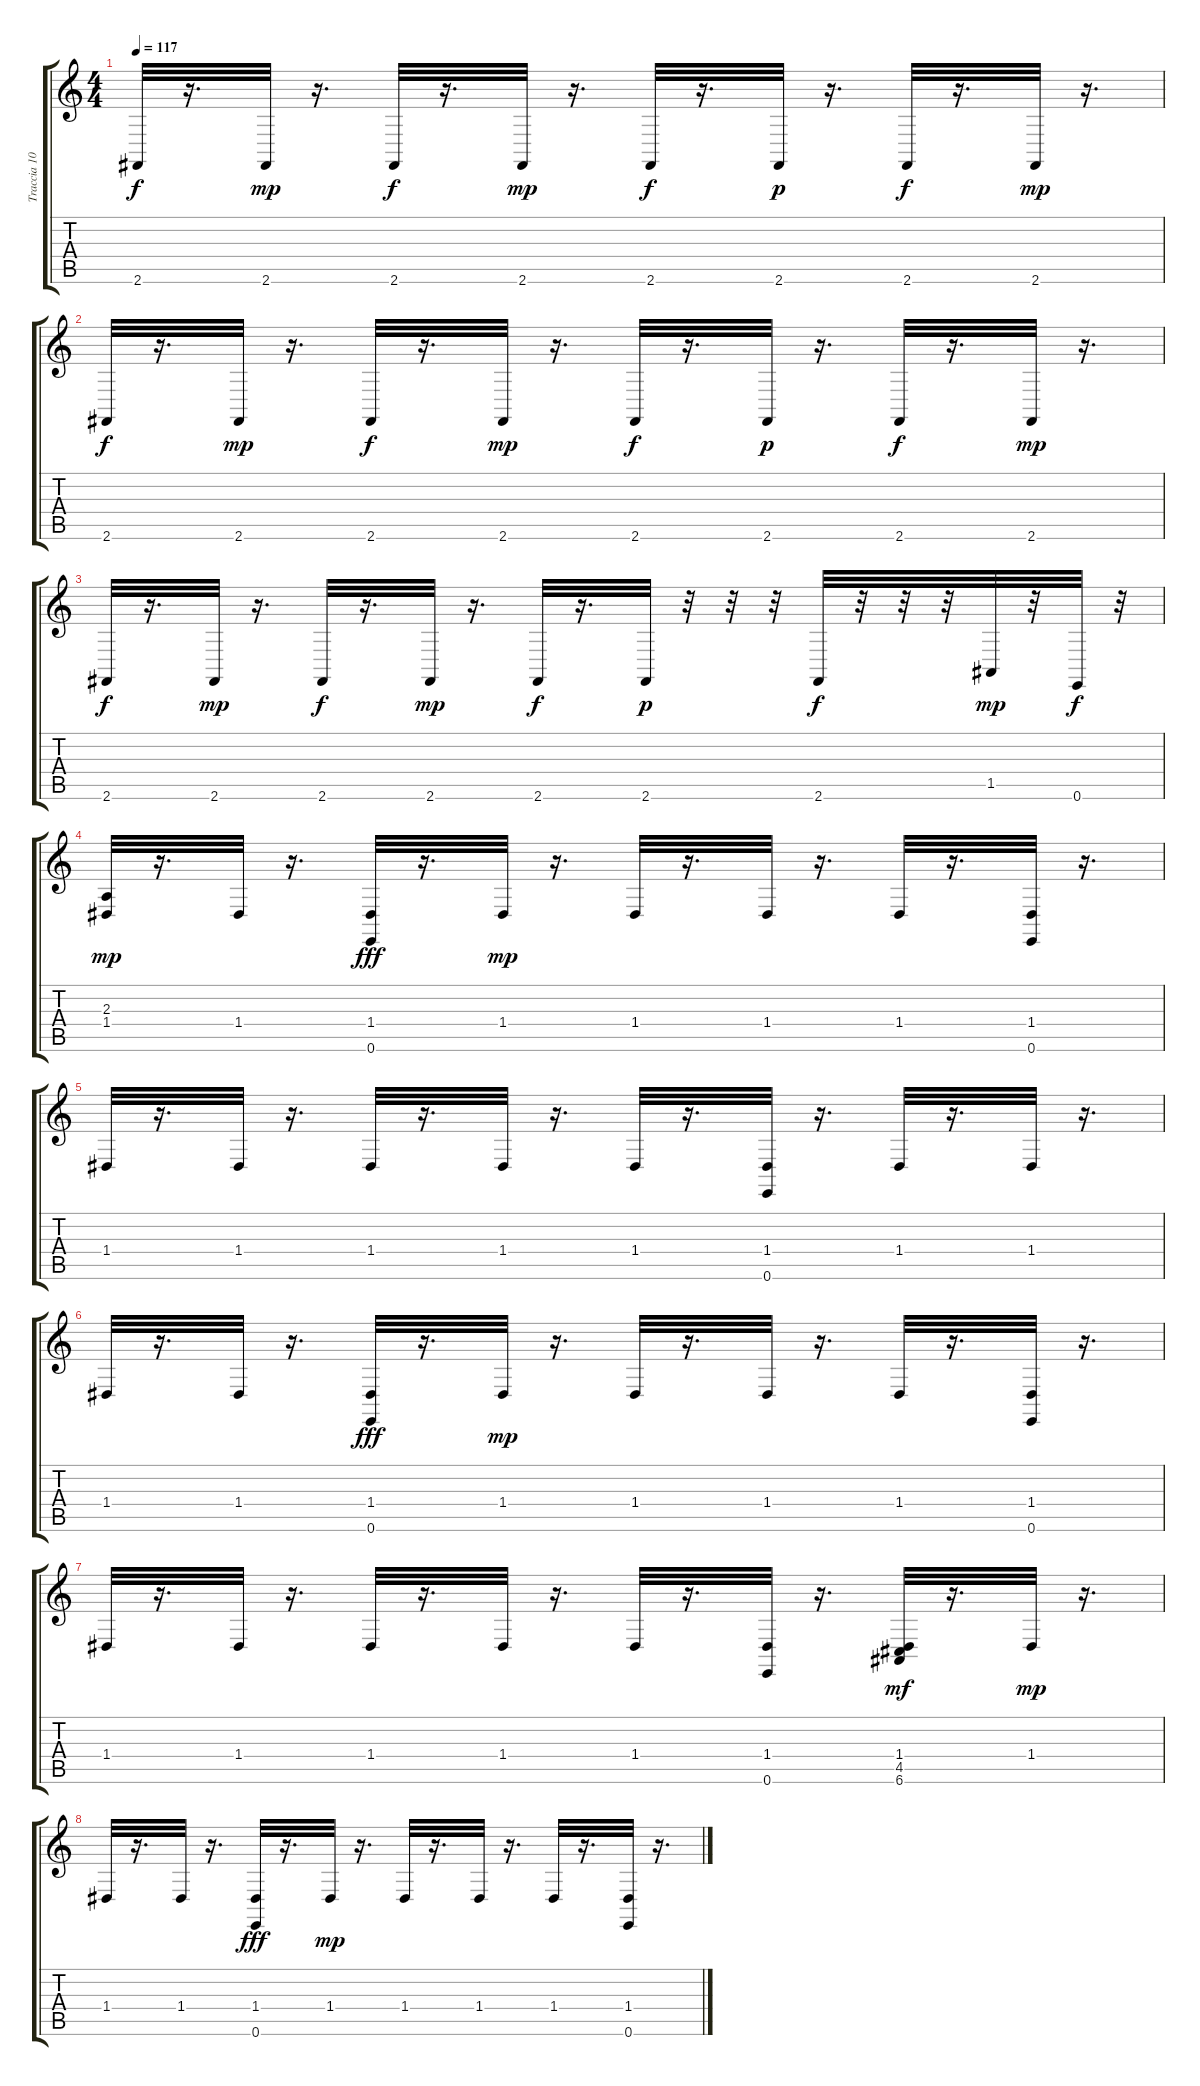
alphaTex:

\track ("Traccia 10" "Traccia 10") {instrument acousticgrandpiano}
\staff {score tabs}
\tuning (E4 B3 G3 D3 A2 E2) {hide}
\ts (4 4)
\tempo 117
\clef g2
\ks c
2.6.32{dy f} r.16{d} 2.6.32{dy mp} r.16{d} 2.6.32{dy f} r.16{d} 2.6.32{dy mp} r.16{d} 2.6.32{dy f} r.16{d} 2.6.32{dy p} r.16{d} 2.6.32{dy f} r.16{d} 2.6.32{dy mp} r.16{d} |
2.6.32{dy f} r.16{d} 2.6.32{dy mp} r.16{d} 2.6.32{dy f} r.16{d} 2.6.32{dy mp} r.16{d} 2.6.32{dy f} r.16{d} 2.6.32{dy p} r.16{d} 2.6.32{dy f} r.16{d} 2.6.32{dy mp} r.16{d} |
2.6.32{dy f} r.16{d} 2.6.32{dy mp} r.16{d} 2.6.32{dy f} r.16{d} 2.6.32{dy mp} r.16{d} 2.6.32{dy f} r.16{d} 2.6.32{dy p} r.32 r.32 r.32 2.6.32{dy f} r.32 r.32 r.32 1.5.32{dy mp} r.32 0.6.32{dy f} r.32 |
(2.3 1.4).32{dy mp} r.16{d} 1.4.32 r.16{d} (1.4 0.6).32{dy fff} r.16{d} 1.4.32{dy mp} r.16{d} 1.4.32 r.16{d} 1.4.32 r.16{d} 1.4.32 r.16{d} (1.4 0.6).32 r.16{d} |
1.4.32 r.16{d} 1.4.32 r.16{d} 1.4.32 r.16{d} 1.4.32 r.16{d} 1.4.32 r.16{d} (1.4 0.6).32 r.16{d} 1.4.32 r.16{d} 1.4.32 r.16{d} |
1.4.32 r.16{d} 1.4.32 r.16{d} (1.4 0.6).32{dy fff} r.16{d} 1.4.32{dy mp} r.16{d} 1.4.32 r.16{d} 1.4.32 r.16{d} 1.4.32 r.16{d} (1.4 0.6).32 r.16{d} |
1.4.32 r.16{d} 1.4.32 r.16{d} 1.4.32 r.16{d} 1.4.32 r.16{d} 1.4.32 r.16{d} (1.4 0.6).32 r.16{d} (1.4 4.5 6.6).32{dy mf} r.16{d} 1.4.32{dy mp} r.16{d} |
1.4.32 r.16{d} 1.4.32 r.16{d} (1.4 0.6).32{dy fff} r.16{d} 1.4.32{dy mp} r.16{d} 1.4.32 r.16{d} 1.4.32 r.16{d} 1.4.32 r.16{d} (1.4 0.6).32 r.16{d}
